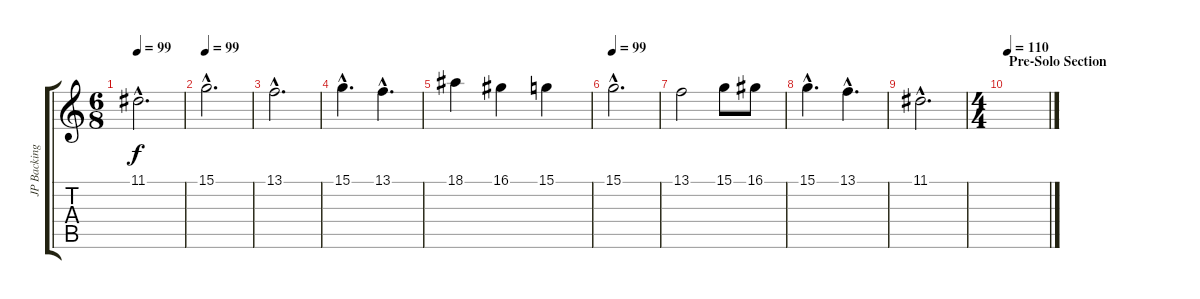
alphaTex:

\track ("JP Backing Vocals" "JP Backing") {instrument brasssection}
\staff {score tabs}
\tuning (E4 B3 G3 D3 A2 E2) {hide}
\ts (6 8)
\tempo 99
\clef g2
\ks c
11.1{hac}.2{d dy f} |
\tempo 99
15.1{hac}.2{d} |
13.1{hac}.2{d} |
15.1{hac}.4{d} 13.1{hac}.4{d} |
18.1.4 16.1.4 15.1.4 |
\tempo 99
15.1{hac}.2{d} |
13.1.2 15.1.8 16.1.8 |
15.1{hac}.4{d} 13.1{hac}.4{d} |
11.1{hac}.2{d} |
\ts (4 4)
\section ("" "Pre-Solo Section")
\tempo 110
